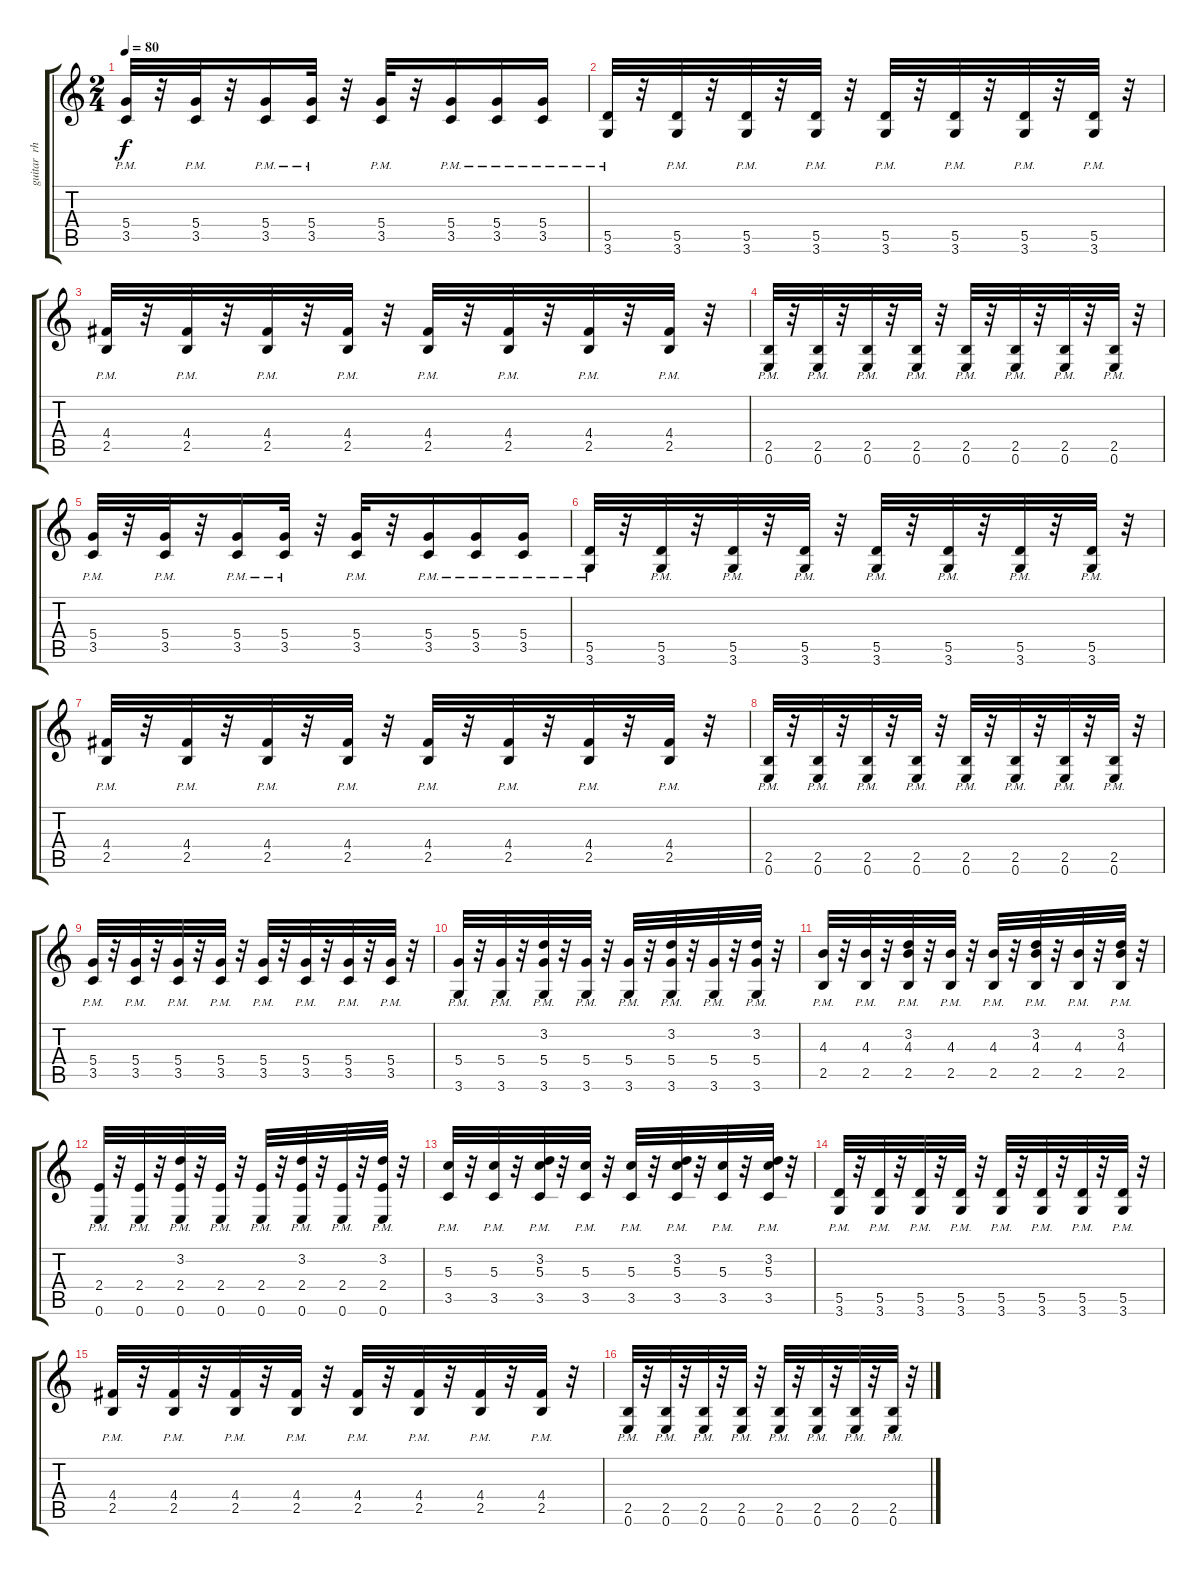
\track ("guitar  rhythm  left" "guitar  rh") {instrument distortionguitar}
\staff {score tabs}
\tuning (E4 B3 G3 D3 A2 E2) {hide}
\ts (2 4)
\tempo 80
\clef g2
\ks c
(5.4{pm} 3.5{pm}).32{dy f} r.32 (5.4{pm} 3.5{pm}).32 r.32 (5.4 3.5{pm}).16 (5.4{pm} 3.5{pm}).32 r.32 (5.4{pm} 3.5{pm}).32 r.32 (5.4 3.5{pm}).16 (5.4 3.5{pm}).16 (5.4 3.5{pm}).16 |
(5.5{pm} 3.6{pm}).32 r.32 (5.5{pm} 3.6{pm}).32 r.32 (5.5{pm} 3.6{pm}).32 r.32 (5.5{pm} 3.6{pm}).32 r.32 (5.5{pm} 3.6{pm}).32 r.32 (5.5{pm} 3.6{pm}).32 r.32 (5.5{pm} 3.6{pm}).32 r.32 (5.5{pm} 3.6{pm}).32 r.32 |
(4.4{pm} 2.5{pm}).32 r.32 (4.4{pm} 2.5{pm}).32 r.32 (4.4{pm} 2.5{pm}).32 r.32 (4.4{pm} 2.5{pm}).32 r.32 (4.4{pm} 2.5{pm}).32 r.32 (4.4{pm} 2.5{pm}).32 r.32 (4.4{pm} 2.5{pm}).32 r.32 (4.4{pm} 2.5{pm}).32 r.32 |
(2.5{pm} 0.6{pm}).32 r.32 (2.5{pm} 0.6{pm}).32 r.32 (2.5{pm} 0.6{pm}).32 r.32 (2.5{pm} 0.6{pm}).32 r.32 (2.5{pm} 0.6{pm}).32 r.32 (2.5{pm} 0.6{pm}).32 r.32 (2.5{pm} 0.6{pm}).32 r.32 (2.5{pm} 0.6{pm}).32 r.32 |
(5.4{pm} 3.5{pm}).32 r.32 (5.4{pm} 3.5{pm}).32 r.32 (5.4 3.5{pm}).16 (5.4{pm} 3.5{pm}).32 r.32 (5.4{pm} 3.5{pm}).32 r.32 (5.4 3.5{pm}).16 (5.4 3.5{pm}).16 (5.4 3.5{pm}).16 |
(5.5{pm} 3.6{pm}).32 r.32 (5.5{pm} 3.6{pm}).32 r.32 (5.5{pm} 3.6{pm}).32 r.32 (5.5{pm} 3.6{pm}).32 r.32 (5.5{pm} 3.6{pm}).32 r.32 (5.5{pm} 3.6{pm}).32 r.32 (5.5{pm} 3.6{pm}).32 r.32 (5.5{pm} 3.6{pm}).32 r.32 |
(4.4{pm} 2.5{pm}).32 r.32 (4.4{pm} 2.5{pm}).32 r.32 (4.4{pm} 2.5{pm}).32 r.32 (4.4{pm} 2.5{pm}).32 r.32 (4.4{pm} 2.5{pm}).32 r.32 (4.4{pm} 2.5{pm}).32 r.32 (4.4{pm} 2.5{pm}).32 r.32 (4.4{pm} 2.5{pm}).32 r.32 |
(2.5{pm} 0.6{pm}).32 r.32 (2.5{pm} 0.6{pm}).32 r.32 (2.5{pm} 0.6{pm}).32 r.32 (2.5{pm} 0.6{pm}).32 r.32 (2.5{pm} 0.6{pm}).32 r.32 (2.5{pm} 0.6{pm}).32 r.32 (2.5{pm} 0.6{pm}).32 r.32 (2.5{pm} 0.6{pm}).32 r.32 |
(5.4{pm} 3.5{pm}).32 r.32 (5.4{pm} 3.5{pm}).32 r.32 (5.4{pm} 3.5{pm}).32 r.32 (5.4{pm} 3.5{pm}).32 r.32 (5.4{pm} 3.5{pm}).32 r.32 (5.4{pm} 3.5{pm}).32 r.32 (5.4{pm} 3.5{pm}).32 r.32 (5.4{pm} 3.5{pm}).32 r.32 |
(5.4{pm} 3.6{pm}).32 r.32 (5.4{pm} 3.6{pm}).32 r.32 (3.2 5.4{pm} 3.6{pm}).32 r.32 (5.4{pm} 3.6{pm}).32 r.32 (5.4{pm} 3.6{pm}).32 r.32 (3.2 5.4{pm} 3.6{pm}).32 r.32 (5.4{pm} 3.6{pm}).32 r.32 (3.2 5.4{pm} 3.6{pm}).32 r.32 |
(4.3{pm} 2.5{pm}).32 r.32 (4.3{pm} 2.5{pm}).32 r.32 (3.2 4.3{pm} 2.5{pm}).32 r.32 (4.3{pm} 2.5{pm}).32 r.32 (4.3{pm} 2.5{pm}).32 r.32 (3.2 4.3{pm} 2.5{pm}).32 r.32 (4.3{pm} 2.5{pm}).32 r.32 (3.2 4.3{pm} 2.5{pm}).32 r.32 |
(2.4{pm} 0.6{pm}).32 r.32 (2.4{pm} 0.6{pm}).32 r.32 (3.2 2.4{pm} 0.6{pm}).32 r.32 (2.4{pm} 0.6{pm}).32 r.32 (2.4{pm} 0.6{pm}).32 r.32 (3.2 2.4{pm} 0.6{pm}).32 r.32 (2.4{pm} 0.6{pm}).32 r.32 (3.2 2.4{pm} 0.6{pm}).32 r.32 |
(5.3{pm} 3.5{pm}).32 r.32 (5.3{pm} 3.5{pm}).32 r.32 (3.2 5.3{pm} 3.5{pm}).32 r.32 (5.3{pm} 3.5{pm}).32 r.32 (5.3{pm} 3.5{pm}).32 r.32 (3.2 5.3{pm} 3.5{pm}).32 r.32 (5.3{pm} 3.5{pm}).32 r.32 (3.2 5.3{pm} 3.5{pm}).32 r.32 |
(5.5{pm} 3.6{pm}).32 r.32 (5.5{pm} 3.6{pm}).32 r.32 (5.5{pm} 3.6{pm}).32 r.32 (5.5{pm} 3.6{pm}).32 r.32 (5.5{pm} 3.6{pm}).32 r.32 (5.5{pm} 3.6{pm}).32 r.32 (5.5{pm} 3.6{pm}).32 r.32 (5.5{pm} 3.6{pm}).32 r.32 |
(4.4{pm} 2.5{pm}).32 r.32 (4.4{pm} 2.5{pm}).32 r.32 (4.4{pm} 2.5{pm}).32 r.32 (4.4{pm} 2.5{pm}).32 r.32 (4.4{pm} 2.5{pm}).32 r.32 (4.4{pm} 2.5{pm}).32 r.32 (4.4{pm} 2.5{pm}).32 r.32 (4.4{pm} 2.5{pm}).32 r.32 |
(2.5{pm} 0.6{pm}).32 r.32 (2.5{pm} 0.6{pm}).32 r.32 (2.5{pm} 0.6{pm}).32 r.32 (2.5{pm} 0.6{pm}).32 r.32 (2.5{pm} 0.6{pm}).32 r.32 (2.5{pm} 0.6{pm}).32 r.32 (2.5{pm} 0.6{pm}).32 r.32 (2.5{pm} 0.6{pm}).32 r.32
